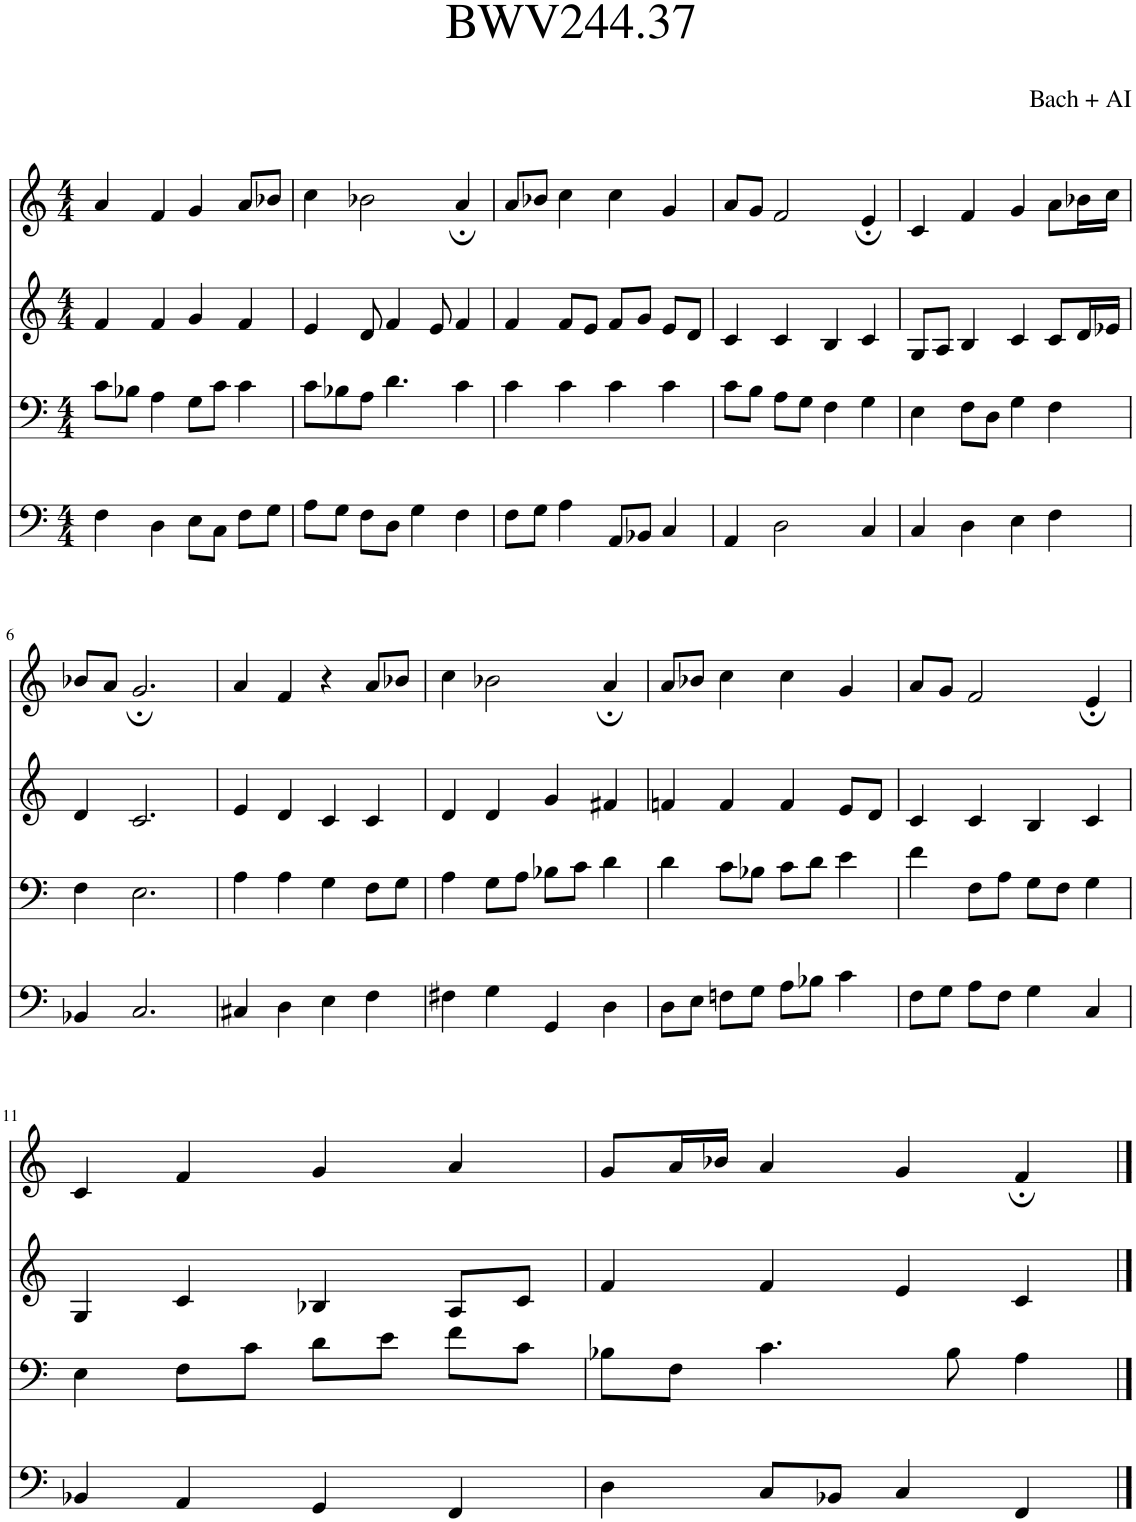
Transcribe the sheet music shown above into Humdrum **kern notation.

**kern	**kern	**kern	**kern
*part4	*part3	*part2	*part1
*staff4	*staff3	*staff2	*staff1
*I"Piano	*I"Piano	*I"Piano	*I"Piano
*I'Pno	*I'Pno	*I'Pno	*I'Pno
*clefF4	*clefF4	*clefG2	*clefG2
*k[]	*k[]	*k[]	*k[]
*M4/4	*M4/4	*M4/4	*M4/4
=1	=1	=1	=1
4F\	8c\L	4f/	4a/
.	8B-X\J	.	.
4D\	4A\	4f/	4f/
8E\L	8G\L	4g/	4g/
8C\J	8c\J	.	.
8F\L	4c\	4f/	8a/L
8G\J	.	.	8b-X/J
=2	=2	=2	=2
8A\L	8c\L	4e/	4cc\
8G\J	8B-X\	.	.
8F\L	8A\J	8d/	2b-X\
8D\J	4.d\	4f/	.
4G\	.	.	.
.	.	8e/	.
4F\	4c\	4f/	4a;/
=3	=3	=3	=3
8F\L	4c\	4f/	8a/L
8G\J	.	.	8b-X/J
4A\	4c\	8f/L	4cc\
.	.	8e/J	.
8AA/L	4c\	8f/L	4cc\
8BB-X/J	.	8g/J	.
4C/	4c\	8e/L	4g/
.	.	8d/J	.
=4	=4	=4	=4
4AA/	8c\L	4c/	8a/L
.	8B\J	.	8g/J
2D\	8A\L	4c/	2f/
.	8G\J	.	.
.	4F\	4B/	.
4C/	4G\	4c/	4e;/
=5	=5	=5	=5
4C/	4E\	8G/L	4c/
.	.	8A/J	.
4D\	8F\L	4B/	4f/
.	8D\J	.	.
4E\	4G\	4c/	4g/
4F\	4F\	8c/L	8a\L
.	.	16d/L	16b-X\L
.	.	16e-X/JJ	16cc\JJ
!!LO:LB:g=z
=6	=6	=6	=6
4BB-X/	4F\	4d/	8b-X/L
.	.	.	8a/J
2.C/	2.E\	2.c/	2.g;/
=7	=7	=7	=7
4C#X/	4A\	4e/	4a/
4D\	4A\	4d/	4f/
4E\	4G\	4c/	4r
4F\	8F\L	4c/	8a/L
.	8G\J	.	8b-X/J
=8	=8	=8	=8
4F#X\	4A\	4d/	4cc\
4G\	8G\L	4d/	2b-X\
.	8A\J	.	.
4GG/	8B-X\L	4g/	.
.	8c\J	.	.
4D\	4d\	4f#X/	4a;/
=9	=9	=9	=9
8D\L	4d\	4fn/	8a/L
8E\J	.	.	8b-X/J
8Fn\L	8c\L	4f/	4cc\
8G\J	8B-X\J	.	.
8A\L	8c\L	4f/	4cc\
8B-X\J	8d\J	.	.
4c\	4e\	8e/L	4g/
.	.	8d/J	.
=10	=10	=10	=10
8F\L	4f\	4c/	8a/L
8G\J	.	.	8g/J
8A\L	8F\L	4c/	2f/
8F\J	8A\J	.	.
4G\	8G\L	4B/	.
.	8F\J	.	.
4C/	4G\	4c/	4e;/
!!LO:LB:g=z
=11	=11	=11	=11
4BB-X/	4E\	4G/	4c/
4AA/	8F\L	4c/	4f/
.	8c\J	.	.
4GG/	8d\L	4B-X/	4g/
.	8e\J	.	.
4FF/	8f\L	8A/L	4a/
.	8c\J	8c/J	.
=12	=12	=12	=12
4D\	8B-X\L	4f/	8g/L
.	8F\J	.	16a/L
.	.	.	16b-X/JJ
8C/L	4.c\	4f/	4a/
8BB-X/J	.	.	.
4C/	.	4e/	4g/
.	8B-\	.	.
4FF/	4A\	4c/	4f;/
==	==	==	==
*-	*-	*-	*-
